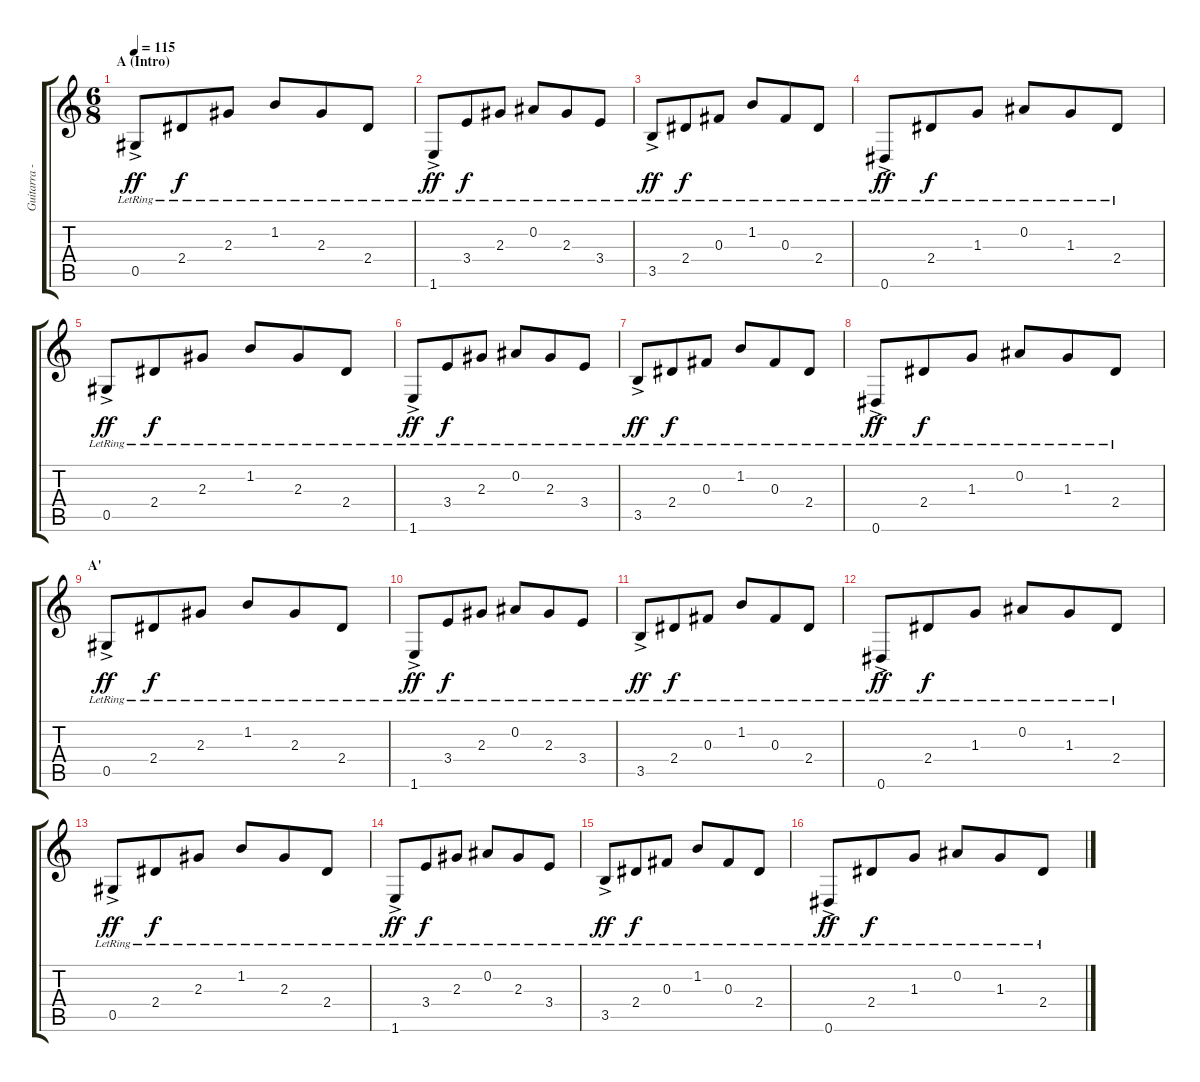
\track ("Guitarra - Daron Malakian" "Guitarra -") {instrument electricguitarclean}
\staff {score tabs}
\tuning (Eb4 Bb3 Gb3 Db3 Ab2 Eb2) {hide}
\ts (6 8)
\section ("" "A (Intro)")
\tempo 115
\clef g2
\ks c
0.5{ac lr}.8{dy ff instrument electricguitarclean} 2.4{lr}.8{dy f} 2.3{lr}.8 1.2{lr}.8 2.3{lr}.8 2.4{lr}.8 |
1.6{ac lr}.8{dy ff} 3.4{lr}.8{dy f} 2.3{lr}.8 0.2{lr}.8 2.3{lr}.8 3.4{lr}.8 |
3.5{ac lr}.8{dy ff} 2.4{lr}.8{dy f} 0.3{lr}.8 1.2{lr}.8 0.3{lr}.8 2.4{lr}.8 |
0.6{ac lr}.8{dy ff} 2.4{lr}.8{dy f} 1.3{lr}.8 0.2{lr}.8 1.3{lr}.8 2.4{lr}.8 |
0.5{ac lr}.8{dy ff} 2.4{lr}.8{dy f} 2.3{lr}.8 1.2{lr}.8 2.3{lr}.8 2.4{lr}.8 |
1.6{ac lr}.8{dy ff} 3.4{lr}.8{dy f} 2.3{lr}.8 0.2{lr}.8 2.3{lr}.8 3.4{lr}.8 |
3.5{ac lr}.8{dy ff} 2.4{lr}.8{dy f} 0.3{lr}.8 1.2{lr}.8 0.3{lr}.8 2.4{lr}.8 |
0.6{ac lr}.8{dy ff} 2.4{lr}.8{dy f} 1.3{lr}.8 0.2{lr}.8 1.3{lr}.8 2.4{lr}.8 |
\section ("" "A'")
0.5{ac lr}.8{dy ff} 2.4{lr}.8{dy f} 2.3{lr}.8 1.2{lr}.8 2.3{lr}.8 2.4{lr}.8 |
1.6{ac lr}.8{dy ff} 3.4{lr}.8{dy f} 2.3{lr}.8 0.2{lr}.8 2.3{lr}.8 3.4{lr}.8 |
3.5{ac lr}.8{dy ff} 2.4{lr}.8{dy f} 0.3{lr}.8 1.2{lr}.8 0.3{lr}.8 2.4{lr}.8 |
0.6{ac lr}.8{dy ff} 2.4{lr}.8{dy f} 1.3{lr}.8 0.2{lr}.8 1.3{lr}.8 2.4{lr}.8 |
0.5{ac lr}.8{dy ff} 2.4{lr}.8{dy f} 2.3{lr}.8 1.2{lr}.8 2.3{lr}.8 2.4{lr}.8 |
1.6{ac lr}.8{dy ff} 3.4{lr}.8{dy f} 2.3{lr}.8 0.2{lr}.8 2.3{lr}.8 3.4{lr}.8 |
3.5{ac lr}.8{dy ff} 2.4{lr}.8{dy f} 0.3{lr}.8 1.2{lr}.8 0.3{lr}.8 2.4{lr}.8 |
0.6{ac lr}.8{dy ff} 2.4{lr}.8{dy f} 1.3{lr}.8 0.2{lr}.8 1.3{lr}.8 2.4{lr}.8
